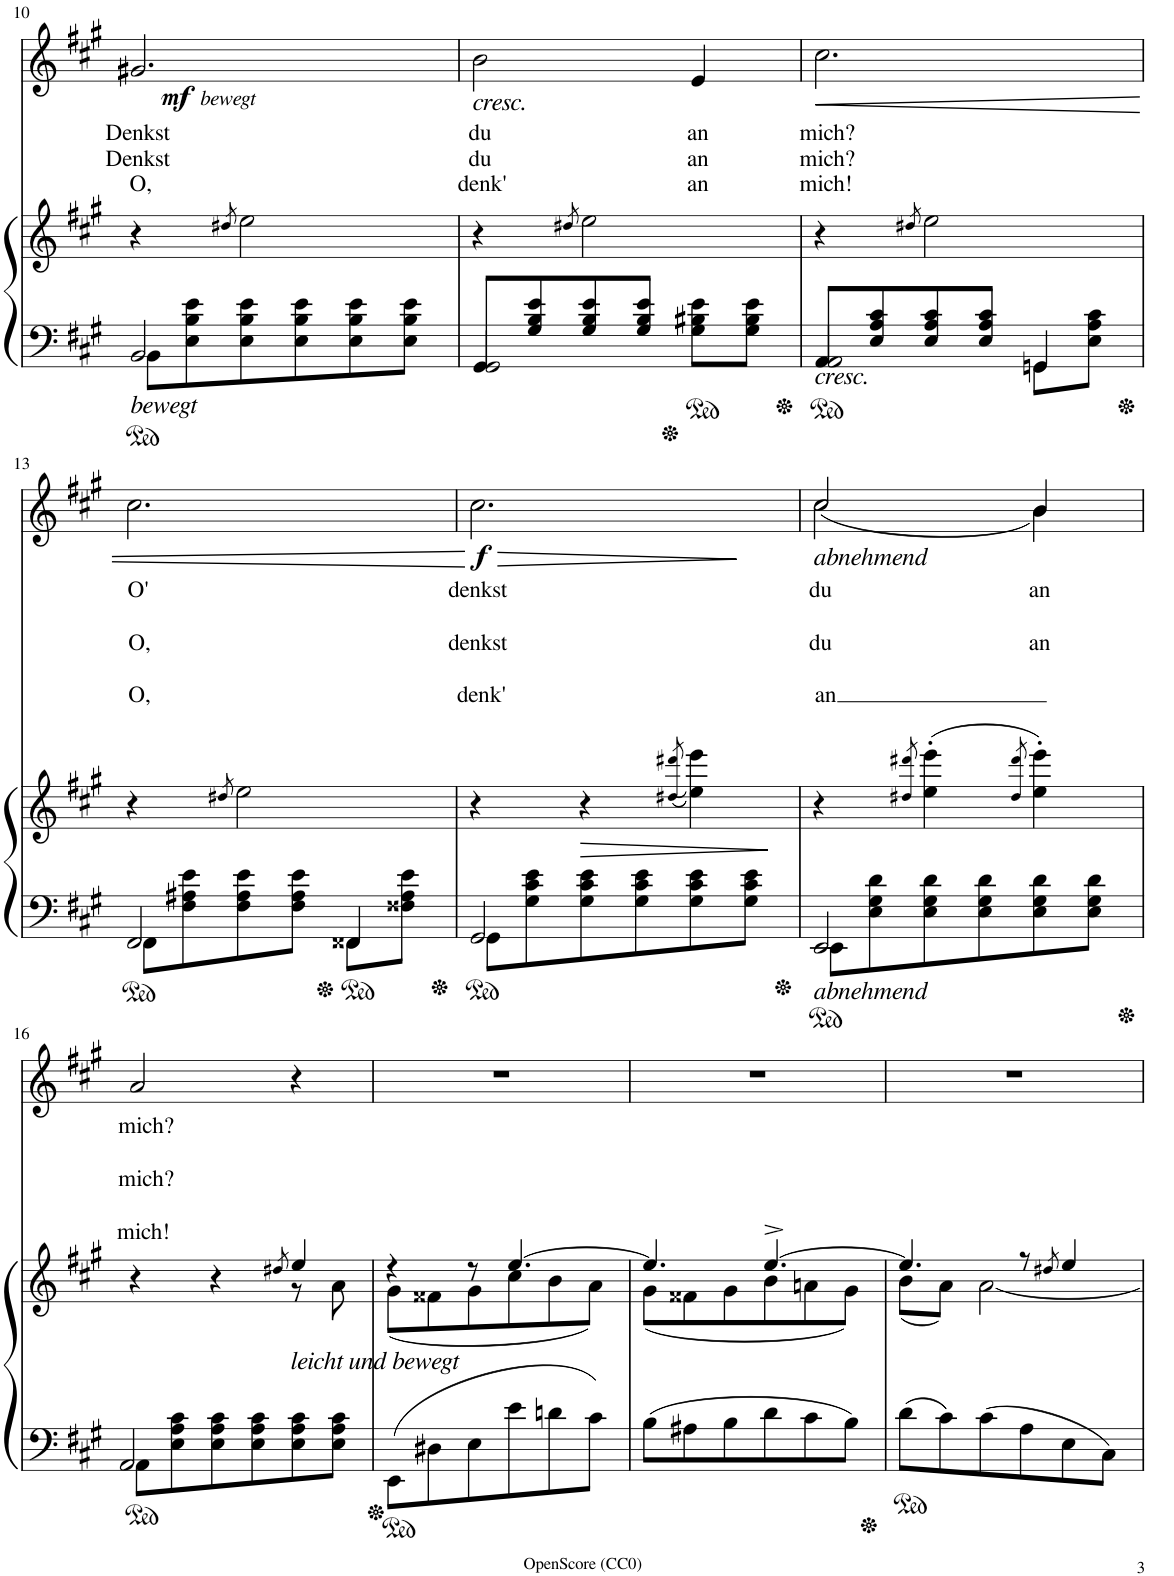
**kern	**kern	**dynam	**kern	**text	**text	**text	**dynam
*part2	*part2	*part2	*part1	*part1	*part1	*part1	*part1
*staff3	*staff2	*staff2/3	*staff1	*staff1	*staff1	*staff1	*staff1
*I"Piano	*	*	*I"Voice	*	*	*	*
*I'Pno	*	*	*	*	*	*	*
!!LO:PB:g=z
*clefF4	*clefG2	*	*clefG2	*	*	*	*
*k[f#c#g#]	*k[f#c#g#]	*	*k[f#c#g#]	*	*	*	*
*M3/4	*M3/4	*	*M3/4	*	*	*	*
=10	=10	=10	=10	=10	=10	=10	=10
*^	*	*	*	*	*	*	*
!LO:TX:b:i:t=bewegt	!	!	!	!	!	!	!	!
!	!	!	!	!	!LO:LY:b	!LO:LY:b	!LO:LY:b	!LO:DY:b
!	!	!	!	!	!	!	!	!LO:DY:n=1:b
8BB\L	2BB/	4r	.	2.g#X/	Denkst	Denkst	O,	mf other-dynamics
8E\ 8B\ 8e\	.	.	.	.	.	.	.	.
.	.	8qdd#X/	.	.	.	.	.	.
8E\ 8B\ 8e\	.	2ee\	.	.	.	.	.	.
8E\ 8B\ 8e\	.	.	.	.	.	.	.	.
8E\ 8B\ 8e\	4ryy	.	.	.	.	.	.	.
8E\ 8B\ 8e\J	.	.	.	.	.	.	.	.
=11	=11	=11	=11	=11	=11	=11	=11	=11
!	!	!	!	!LO:TX:b:i:t=cresc.	!	!	!	!
!	!	!	!	!	!LO:LY:b	!LO:LY:b	!LO:LY:b	!
8GG#/L	2GG#/	4r	.	2b\	du	du	denk'	.
8G#/ 8B/ 8e/	.	.	.	.	.	.	.	.
.	.	8qdd#X/	.	.	.	.	.	.
8G#/ 8B/ 8e/	.	2ee\	.	.	.	.	.	.
8G#/ 8B/ 8e/J	.	.	.	.	.	.	.	.
!	!	!	!	!	!LO:LY:b	!LO:LY:b	!LO:LY:b	!
8G#\ 8B#X\ 8e\L	4ryy	.	.	4e/	an	an	an	.
8G#\ 8B#\ 8e\J	.	.	.	.	.	.	.	.
=12	=12	=12	=12	=12	=12	=12	=12	=12
!LO:TX:b:i:t=cresc.	!	!	!	!	!	!	!	!
!	!	!	!	!	!LO:LY:b	!LO:LY:b	!LO:LY:b	!LO:HP:b
8AA/L	2AA/	4r	.	2.cc#\	mich?	mich?	mich!	<
8E/ 8A/ 8c#/	.	.	.	.	.	.	.	.
.	.	8qdd#X/	.	.	.	.	.	.
8E/ 8A/ 8c#/	.	2ee\	.	.	.	.	.	.
8E/ 8A/ 8c#/J	.	.	.	.	.	.	.	.
8GGn\L	4GG/	.	.	.	.	.	.	.
8E\ 8A\ 8c#\J	.	.	.	.	.	.	.	.
!!LO:LB:g=z
=13	=13	=13	=13	=13	=13	=13	=13	=13
!	!	!	!	!	!LO:LY:b	!LO:LY:b	!LO:LY:b	!
8FF#\L	2FF#/	4r	.	2.cc#\	O'	O,	O,	.
8F#\ 8A#X\ 8e\	.	.	.	.	.	.	.	.
.	.	8qdd#X/	.	.	.	.	.	.
8F#\ 8A#\ 8e\	.	2ee\	.	.	.	.	.	.
8F#\ 8A#\ 8e\J	.	.	.	.	.	.	.	.
8FF##X\L	4FF##/	.	.	.	.	.	.	.
8F##X\ 8A#\ 8e\J	.	.	.	.	.	.	.	.
*v	*v	*	*	*	*	*	*	*
.	.	.	.	.	.	.	[
=14	=14	=14	=14	=14	=14	=14	=14
*^	*	*	*	*	*	*	*
!	!	!	!	!	!LO:LY:b	!LO:LY:b	!LO:LY:b	!LO:HP:b
!	!	!	!	!	!	!	!	!LO:DY:n=1:b
8GG#\L	2GG#/	4r	.	2.cc#\	denkst	denkst	denk'	> f
8G#\ 8c#\ 8e\	.	.	.	.	.	.	.	.
!	!	!	!LO:HP:b	!	!	!	!	!
8G#\ 8c#\ 8e\	.	4r	>	.	.	.	.	.
8G#\ 8c#\ 8e\	.	.	.	.	.	.	.	.
.	.	((8qdd#X/ 8qddd#X/	.	.	.	.	.	.
8G#\ 8c#\ 8e\	4ryy	4ee\ 4eee\))	.	.	.	.	.	.
8G#\ 8c#\ 8e\J	.	.	.	.	.	.	.	.
*v	*v	*	*	*	*	*	*	*
.	.	]	.	.	.	.	]
=15	=15	=15	=15	=15	=15	=15	=15
*^	*	*	*	*	*	*	*
!	!	!	!	!LO:TX:b:i:t=abnehmend	!	!	!	!
!LO:TX:b:i:t=abnehmend	!	!	!	!	!	!	!	!
!	!	!	!	!	!LO:LY:b	!LO:LY:b	!LO:LY:b	!
*	*	*	*	*^	*	*	*	*
8EE\L	2EE/	4r	.	(2cc#/	2cc#\	du	du	an	.
8E\ 8G#\ 8d\	.	.	.	.	.	.	.	.	.
.	.	8qdd#X/ 8qddd#X/	.	.	.	.	.	.	.
8E\ 8G#\ 8d\	.	(4ee\' 4eee\'	.	.	.	.	.	.	.
8E\ 8G#\ 8d\	.	.	.	.	.	.	.	.	.
.	.	8qdd#/ 8qddd#/	.	.	.	.	.	.	.
!	!	!	!	!	!	!LO:LY:b	!LO:LY:b	!	!
8E\ 8G#\ 8d\	4ryy	4ee\' 4eee\')	.	4b/	4b\)	an	an	.	.
8E\ 8G#\ 8d\J	.	.	.	.	.	.	.	.	.
*	*	*	*	*v	*v	*	*	*	*
!!LO:LB:g=z
=16	=16	=16	=16	=16	=16	=16	=16	=16
*	*	*^	*	*	*	*	*	*
!	!	!	!	!	!	!LO:LY:b	!LO:LY:b	!LO:LY:b	!
8AA\L	2AA/	4r	2ryy	.	2a/	mich?	mich?	mich!	.
8E\ 8A\ 8c#\	.	.	.	.	.	.	.	.	.
8E\ 8A\ 8c#\	.	4r	.	.	.	.	.	.	.
8E\ 8A\ 8c#\	.	.	.	.	.	.	.	.	.
.	.	8qdd#X/	.	.	.	.	.	.	.
!	!	!LO:TX:b:i:t=leicht und bewegt	!	!	!	!	!	!	!
8E\ 8A\ 8c#\	4ryy	4ee/	8r	.	4r	.	.	.	.
8E\ 8A\ 8c#\J	.	.	8a\	.	.	.	.	.	.
*v	*v	*	*	*	*	*	*	*	*
=17	=17	=17	=17	=17	=17	=17	=17	=17
8EE\L	4r	(8g#\L	.	2.r	.	.	.	.
8D#X\	.	8f##X\	.	.	.	.	.	.
8E\	8r	8g#\	.	.	.	.	.	.
8e\	[4.ee/	8cc#\	.	.	.	.	.	.
8dn\	.	8b\	.	.	.	.	.	.
8c#\J	.	8a\J)	.	.	.	.	.	.
=18	=18	=18	=18	=18	=18	=18	=18	=18
8B\L	4.ee/]	(8g#\L	.	2.r	.	.	.	.
8A#X\	.	8f##X\	.	.	.	.	.	.
8B\	.	8g#\	.	.	.	.	.	.
8d\	[4.ee^/	8b\	.	.	.	.	.	.
8c#\	.	8an\	.	.	.	.	.	.
8B\J	.	8g#\J)	.	.	.	.	.	.
=19	=19	=19	=19	=19	=19	=19	=19	=19
8d\L	4.ee/]	(8b\L	.	2.r	.	.	.	.
8c#\	.	8a\J)	.	.	.	.	.	.
8c#\	.	[2a\	.	.	.	.	.	.
8A\	8r	.	.	.	.	.	.	.
.	8qdd#X/	.	.	.	.	.	.	.
8E\	4ee/	.	.	.	.	.	.	.
8C#\J	.	.	.	.	.	.	.	.
*	*v	*v	*	*	*	*	*	*
=	=	=	=	=	=	=	=
*-	*-	*-	*-	*-	*-	*-	*-
